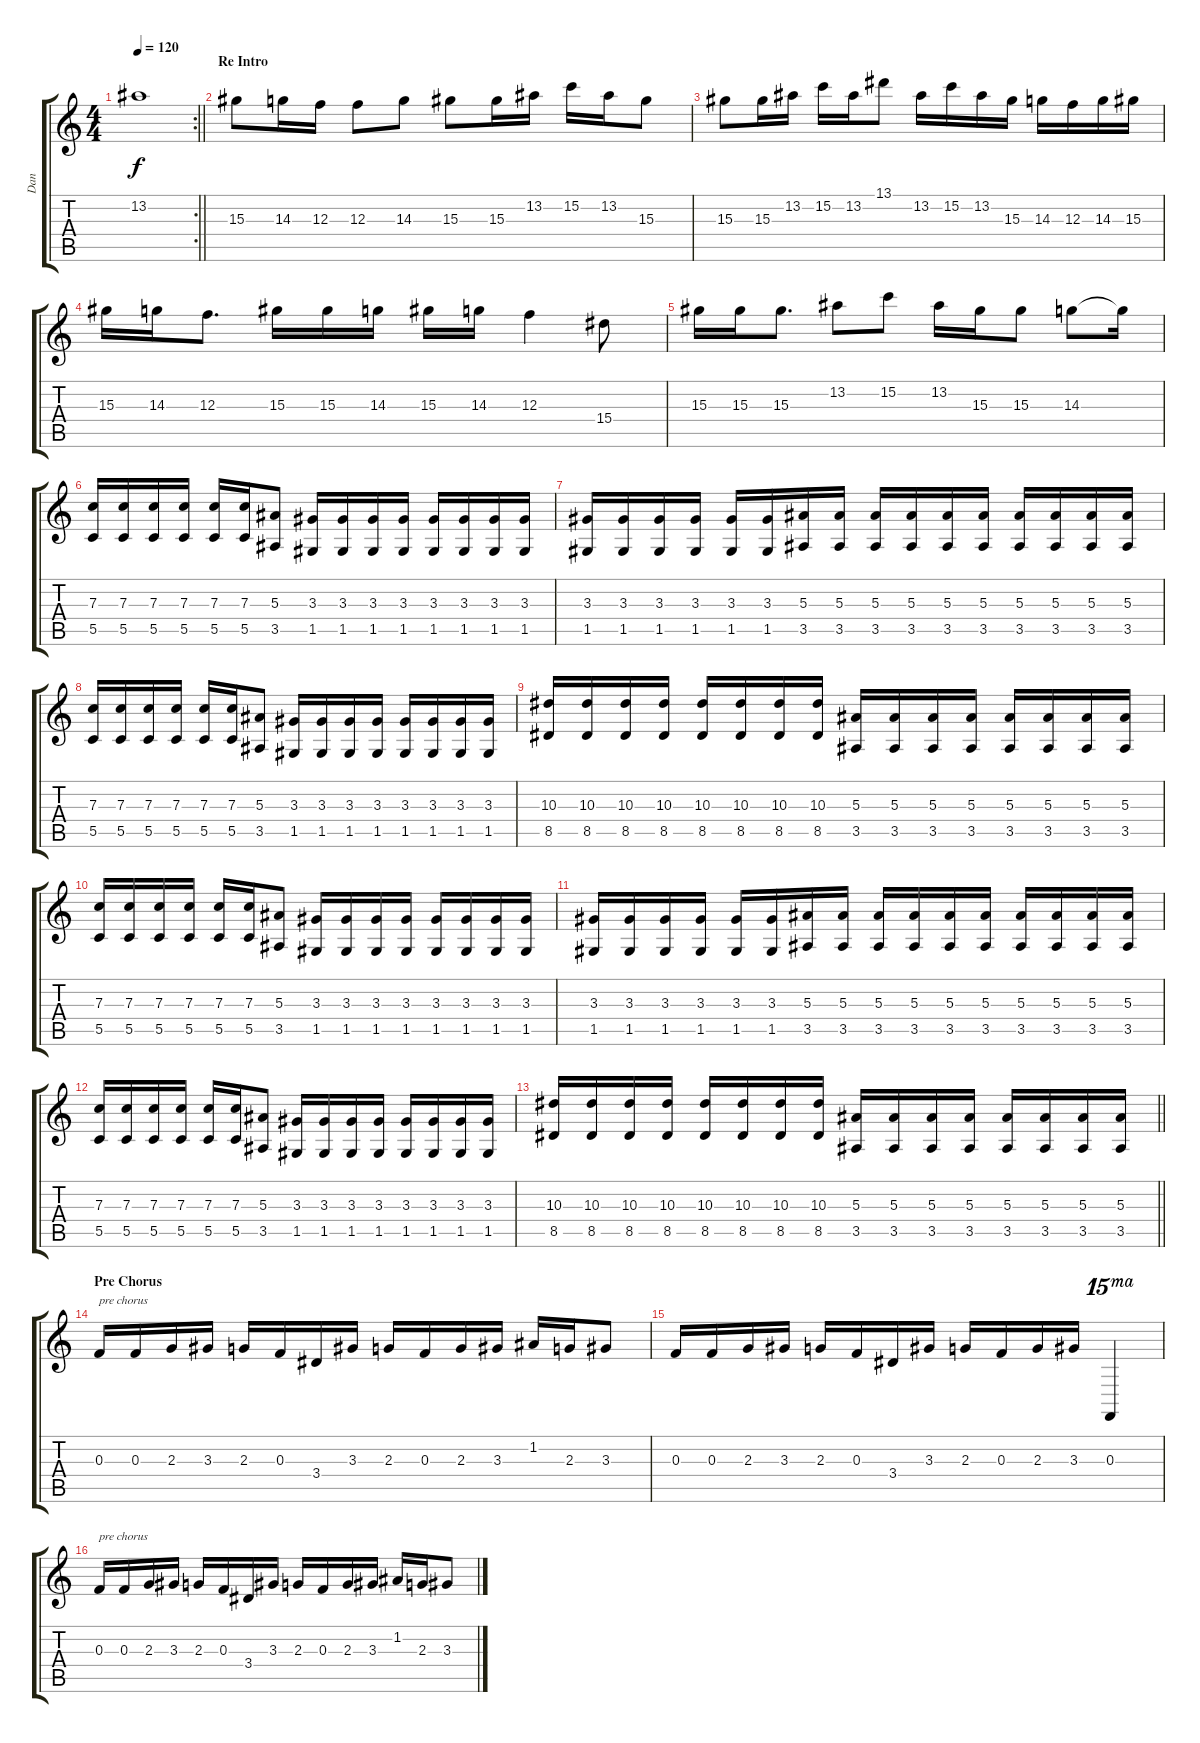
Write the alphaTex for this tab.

\track ("Dan" "Dan") {instrument acousticguitarsteel}
\staff {score tabs}
\tuning (D4 A3 F3 C3 G2 C2) {hide}
\rc 2
\ts (4 4)
\tempo 120
\clef g2
\barLineRight lightlight
\ks c
13.2.1{dy f} |
\section ("" "Re Intro")
15.3.8 14.3.16 12.3.16 12.3.8 14.3.8 15.3.8 15.3.16 13.2.16 15.2.16 13.2.16 15.3.8 |
15.3.8 15.3.16 13.2.16 15.2.16 13.2.16 13.1.8 13.2.16 15.2.16 13.2.16 15.3.16 14.3.16 12.3.16 14.3.16 15.3.16 |
15.3.16 14.3.16 12.3.8{d} 15.3.16 15.3.16 14.3.16 15.3.16 14.3.16 12.3.4 15.4.8 |
15.3.16 15.3.16 15.3.8{d} 13.2.8 15.2.8 13.2.16 15.3.16 15.3.8 14.3.8 14.3{t}.16 |
(7.3 5.5).16 (7.3 5.5).16 (7.3 5.5).16 (7.3 5.5).16 (7.3 5.5).16 (7.3 5.5).16 (5.3 3.5).8 (3.3 1.5).16 (3.3 1.5).16 (3.3 1.5).16 (3.3 1.5).16 (3.3 1.5).16 (3.3 1.5).16 (3.3 1.5).16 (3.3 1.5).16 |
(3.3 1.5).16 (3.3 1.5).16 (3.3 1.5).16 (3.3 1.5).16 (3.3 1.5).16 (3.3 1.5).16 (5.3 3.5).16 (5.3 3.5).16 (5.3 3.5).16 (5.3 3.5).16 (5.3 3.5).16 (5.3 3.5).16 (5.3 3.5).16 (5.3 3.5).16 (5.3 3.5).16 (5.3 3.5).16 |
(7.3 5.5).16 (7.3 5.5).16 (7.3 5.5).16 (7.3 5.5).16 (7.3 5.5).16 (7.3 5.5).16 (5.3 3.5).8 (3.3 1.5).16 (3.3 1.5).16 (3.3 1.5).16 (3.3 1.5).16 (3.3 1.5).16 (3.3 1.5).16 (3.3 1.5).16 (3.3 1.5).16 |
(10.3 8.5).16 (10.3 8.5).16 (10.3 8.5).16 (10.3 8.5).16 (10.3 8.5).16 (10.3 8.5).16 (10.3 8.5).16 (10.3 8.5).16 (5.3 3.5).16 (5.3 3.5).16 (5.3 3.5).16 (5.3 3.5).16 (5.3 3.5).16 (5.3 3.5).16 (5.3 3.5).16 (5.3 3.5).16 |
(7.3 5.5).16 (7.3 5.5).16 (7.3 5.5).16 (7.3 5.5).16 (7.3 5.5).16 (7.3 5.5).16 (5.3 3.5).8 (3.3 1.5).16 (3.3 1.5).16 (3.3 1.5).16 (3.3 1.5).16 (3.3 1.5).16 (3.3 1.5).16 (3.3 1.5).16 (3.3 1.5).16 |
(3.3 1.5).16 (3.3 1.5).16 (3.3 1.5).16 (3.3 1.5).16 (3.3 1.5).16 (3.3 1.5).16 (5.3 3.5).16 (5.3 3.5).16 (5.3 3.5).16 (5.3 3.5).16 (5.3 3.5).16 (5.3 3.5).16 (5.3 3.5).16 (5.3 3.5).16 (5.3 3.5).16 (5.3 3.5).16 |
(7.3 5.5).16 (7.3 5.5).16 (7.3 5.5).16 (7.3 5.5).16 (7.3 5.5).16 (7.3 5.5).16 (5.3 3.5).8 (3.3 1.5).16 (3.3 1.5).16 (3.3 1.5).16 (3.3 1.5).16 (3.3 1.5).16 (3.3 1.5).16 (3.3 1.5).16 (3.3 1.5).16 |
\barLineRight lightlight
(10.3 8.5).16 (10.3 8.5).16 (10.3 8.5).16 (10.3 8.5).16 (10.3 8.5).16 (10.3 8.5).16 (10.3 8.5).16 (10.3 8.5).16 (5.3 3.5).16 (5.3 3.5).16 (5.3 3.5).16 (5.3 3.5).16 (5.3 3.5).16 (5.3 3.5).16 (5.3 3.5).16 (5.3 3.5).16 |
\section ("" "Pre Chorus")
0.3.16{txt "pre chorus"} 0.3.16 2.3.16 3.3.16 2.3.16 0.3.16 3.4.16 3.3.16 2.3.16 0.3.16 2.3.16 3.3.16 1.2.16 2.3.16 3.3.8 |
0.3.16 0.3.16 2.3.16 3.3.16 2.3.16 0.3.16 3.4.16 3.3.16 2.3.16 0.3.16 2.3.16 3.3.16 0.3.4{ot 15ma} |
0.3.16{txt "pre chorus"} 0.3.16 2.3.16 3.3.16 2.3.16 0.3.16 3.4.16 3.3.16 2.3.16 0.3.16 2.3.16 3.3.16 1.2.16 2.3.16 3.3.8
